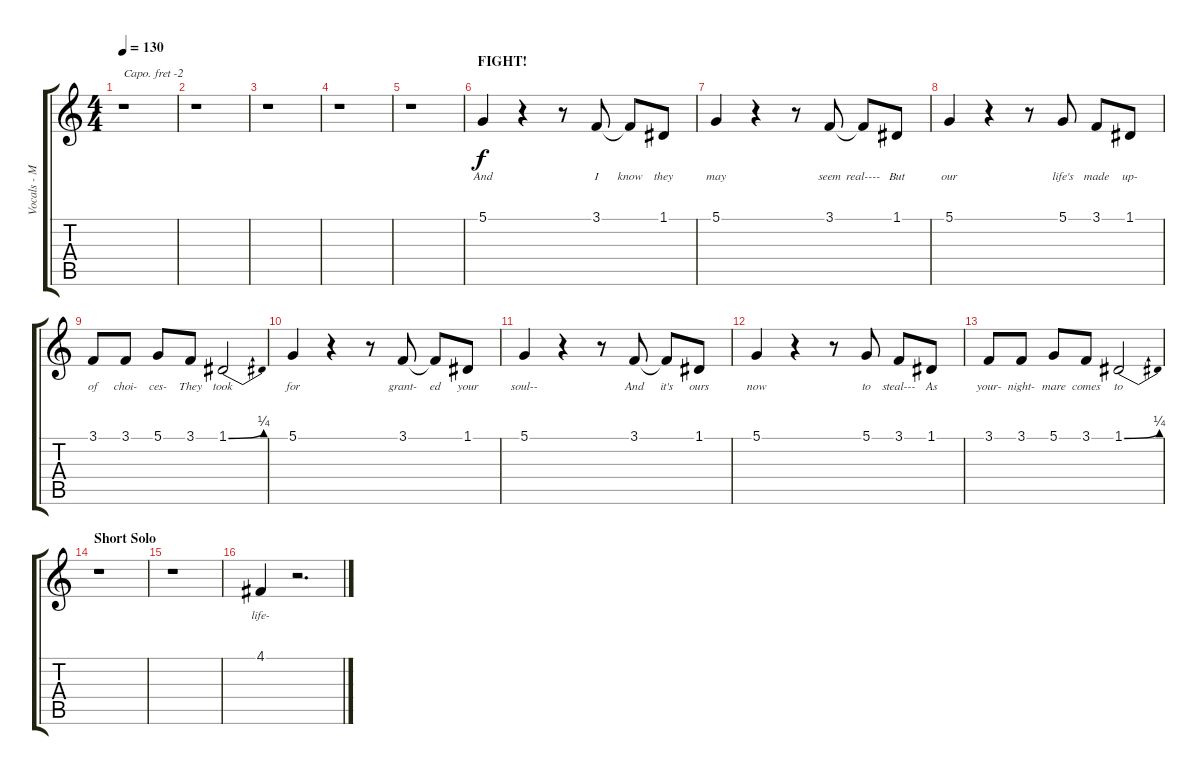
\track ("Vocals - M. Shadows" "Vocals - M") {instrument clarinet}
\staff {score tabs}
\capo -2
\tuning (E4 B3 G3 D3 A2 D2) {hide}
\ts (4 4)
\tempo 130
\clef g2
\ks c
r.1{dy f} |
r.1 |
r.1 |
r.1 |
r.1 |
\section ("" "FIGHT!")
5.1.4{lyrics (0 "And") lyrics (1 "") lyrics (2 "") lyrics (3 "") lyrics (4 "")} r.4 r.8 3.1.8{lyrics (0 "I") lyrics (1 "") lyrics (2 "") lyrics (3 "") lyrics (4 "")} 3.1{t}.8{lyrics (0 "know") lyrics (1 "") lyrics (2 "") lyrics (3 "") lyrics (4 "")} 1.1.8{lyrics (0 "they") lyrics (1 "") lyrics (2 "") lyrics (3 "") lyrics (4 "")} |
5.1.4{lyrics (0 "may") lyrics (1 "") lyrics (2 "") lyrics (3 "") lyrics (4 "")} r.4 r.8 3.1.8{lyrics (0 "seem") lyrics (1 "") lyrics (2 "") lyrics (3 "") lyrics (4 "")} 3.1{t}.8{lyrics (0 "real----") lyrics (1 "") lyrics (2 "") lyrics (3 "") lyrics (4 "")} 1.1.8{lyrics (0 "But") lyrics (1 "") lyrics (2 "") lyrics (3 "") lyrics (4 "")} |
5.1.4{lyrics (0 "our") lyrics (1 "") lyrics (2 "") lyrics (3 "") lyrics (4 "")} r.4 r.8 5.1.8{lyrics (0 "life's") lyrics (1 "") lyrics (2 "") lyrics (3 "") lyrics (4 "")} 3.1.8{lyrics (0 "made") lyrics (1 "") lyrics (2 "") lyrics (3 "") lyrics (4 "")} 1.1.8{lyrics (0 "up-") lyrics (1 "") lyrics (2 "") lyrics (3 "") lyrics (4 "")} |
3.1.8{lyrics (0 "of") lyrics (1 "") lyrics (2 "") lyrics (3 "") lyrics (4 "")} 3.1.8{lyrics (0 "choi-") lyrics (1 "") lyrics (2 "") lyrics (3 "") lyrics (4 "")} 5.1.8{lyrics (0 "ces-") lyrics (1 "") lyrics (2 "") lyrics (3 "") lyrics (4 "")} 3.1.8{lyrics (0 "They") lyrics (1 "") lyrics (2 "") lyrics (3 "") lyrics (4 "")} 1.1{be (bend 0 0 60 1)}.2{lyrics (0 "took") lyrics (1 "") lyrics (2 "") lyrics (3 "") lyrics (4 "")} |
5.1.4{lyrics (0 "for") lyrics (1 "") lyrics (2 "") lyrics (3 "") lyrics (4 "")} r.4 r.8 3.1.8{lyrics (0 "grant-") lyrics (1 "") lyrics (2 "") lyrics (3 "") lyrics (4 "")} 3.1{t}.8{lyrics (0 "ed") lyrics (1 "") lyrics (2 "") lyrics (3 "") lyrics (4 "")} 1.1.8{lyrics (0 "your") lyrics (1 "") lyrics (2 "") lyrics (3 "") lyrics (4 "")} |
5.1.4{lyrics (0 "soul--") lyrics (1 "") lyrics (2 "") lyrics (3 "") lyrics (4 "")} r.4 r.8 3.1.8{lyrics (0 "And") lyrics (1 "") lyrics (2 "") lyrics (3 "") lyrics (4 "")} 3.1{t}.8{lyrics (0 "it's") lyrics (1 "") lyrics (2 "") lyrics (3 "") lyrics (4 "")} 1.1.8{lyrics (0 "ours") lyrics (1 "") lyrics (2 "") lyrics (3 "") lyrics (4 "")} |
5.1.4{lyrics (0 "now") lyrics (1 "") lyrics (2 "") lyrics (3 "") lyrics (4 "")} r.4 r.8 5.1.8{lyrics (0 "to") lyrics (1 "") lyrics (2 "") lyrics (3 "") lyrics (4 "")} 3.1.8{lyrics (0 "steal---") lyrics (1 "") lyrics (2 "") lyrics (3 "") lyrics (4 "")} 1.1.8{lyrics (0 "As") lyrics (1 "") lyrics (2 "") lyrics (3 "") lyrics (4 "")} |
3.1.8{lyrics (0 "your-") lyrics (1 "") lyrics (2 "") lyrics (3 "") lyrics (4 "")} 3.1.8{lyrics (0 "night-") lyrics (1 "") lyrics (2 "") lyrics (3 "") lyrics (4 "")} 5.1.8{lyrics (0 "mare") lyrics (1 "") lyrics (2 "") lyrics (3 "") lyrics (4 "")} 3.1.8{lyrics (0 "comes") lyrics (1 "") lyrics (2 "") lyrics (3 "") lyrics (4 "")} 1.1{be (bend 0 0 60 1)}.2{lyrics (0 "to") lyrics (1 "") lyrics (2 "") lyrics (3 "") lyrics (4 "")} |
\section ("" "Short Solo")
r.1 |
r.1 |
4.1.4{lyrics (0 "life-") lyrics (1 "") lyrics (2 "") lyrics (3 "") lyrics (4 "")} r.2{d}
